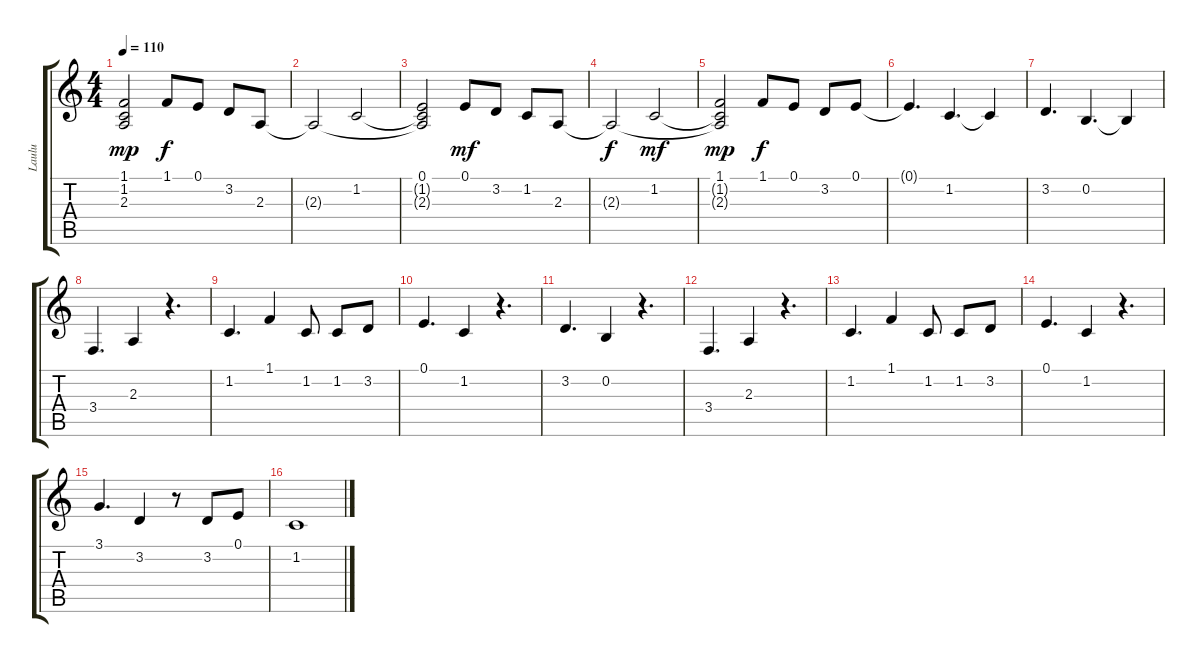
\track ("Laulu" "Laulu") {instrument lead6voice}
\staff {score tabs}
\tuning (E4 B3 G3 D3 A2 E2) {hide}
\ts (4 4)
\tempo 110
\clef g2
\ks c
(1.1 1.2{t} 2.3{t}).2{dy mp} 1.1.8{dy f} 0.1.8 3.2.8 2.3.8 |
2.3{t}.2 1.2.2 |
(0.1 1.2{t} 2.3{t}).2 0.1.8{dy mf} 3.2.8 1.2.8 2.3.8 |
2.3{t}.2{dy f} 1.2.2{dy mf} |
(1.1 1.2{t} 2.3{t}).2{dy mp} 1.1.8{dy f} 0.1.8 3.2.8 0.1.8 |
0.1{t}.4{d} 1.2.4{d} 1.2{t}.4 |
3.2.4{d} 0.2.4{d} 0.2{t}.4 |
3.4.4{d} 2.3.4 r.4{d} |
1.2.4{d} 1.1.4 1.2.8 1.2.8 3.2.8 |
0.1.4{d} 1.2.4 r.4{d} |
3.2.4{d} 0.2.4 r.4{d} |
3.4.4{d} 2.3.4 r.4{d} |
1.2.4{d} 1.1.4 1.2.8 1.2.8 3.2.8 |
0.1.4{d} 1.2.4 r.4{d} |
3.1.4{d} 3.2.4 r.8 3.2.8 0.1.8 |
1.2.1
